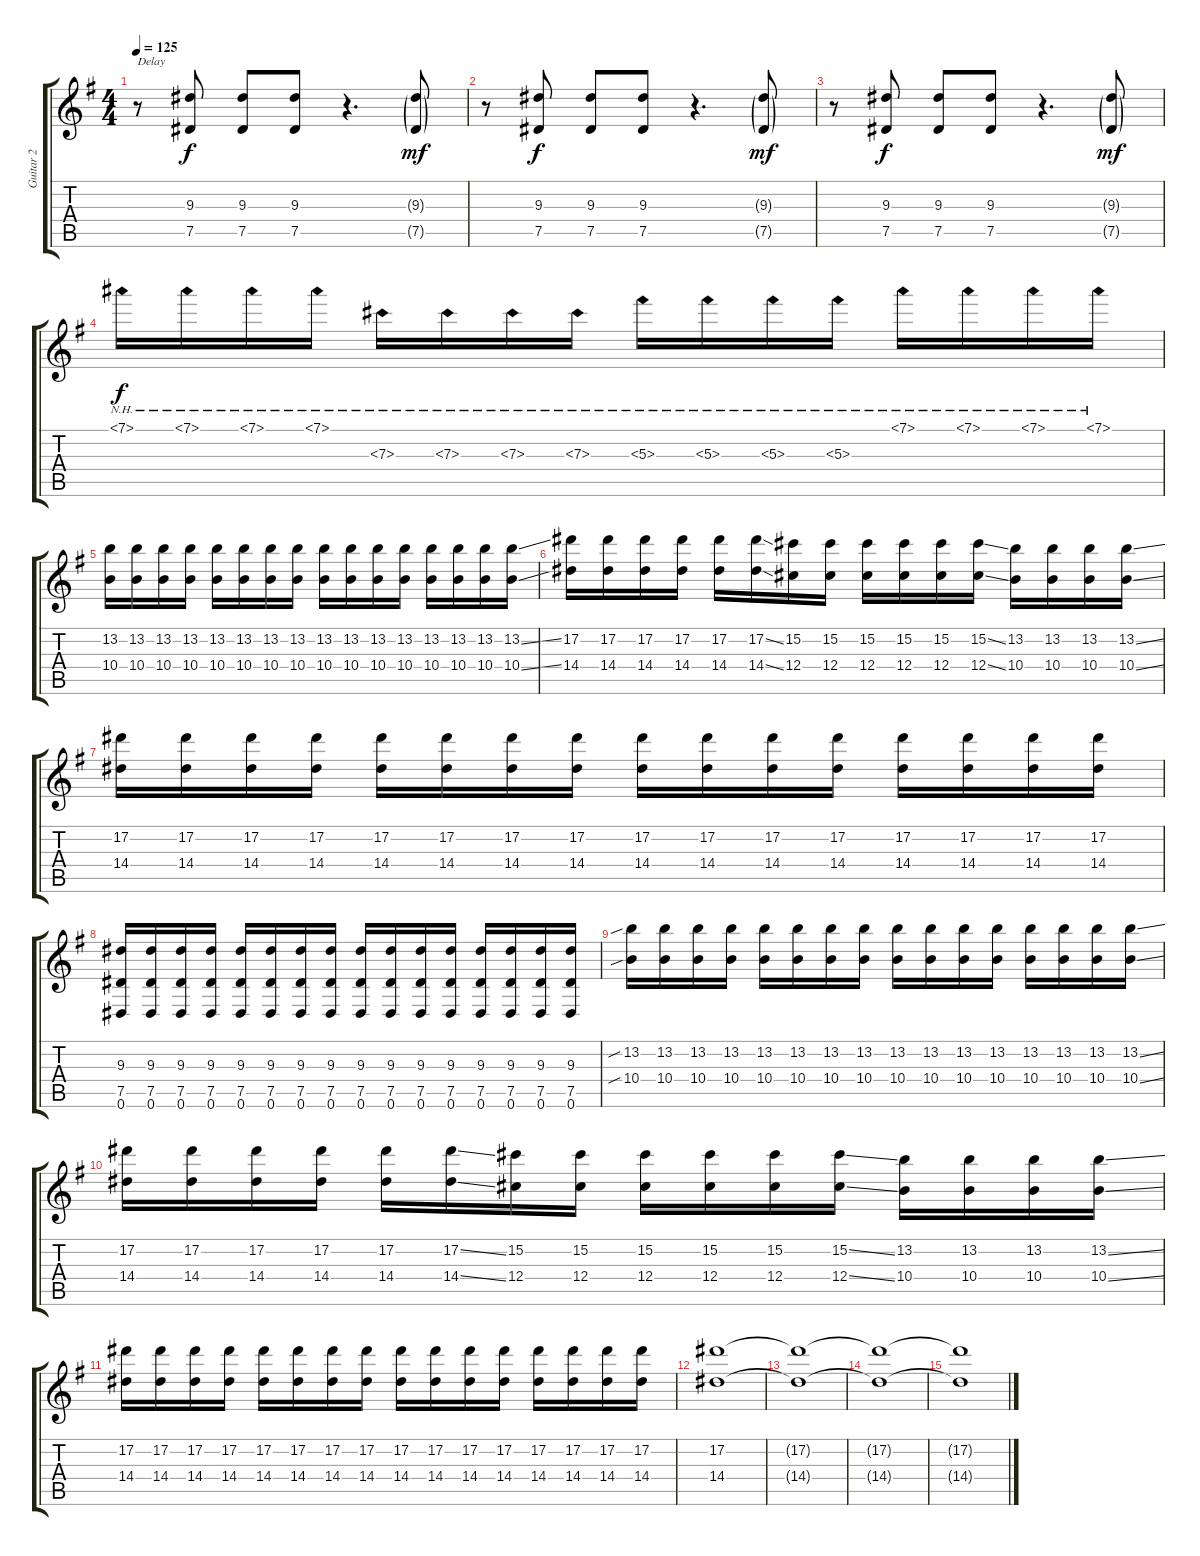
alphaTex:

\track ("Guitar 2" "Guitar 2") {instrument distortionguitar}
\staff {score tabs}
\tuning (Eb4 Bb3 Gb3 Db3 Ab2 Eb2) {hide}
\ts (4 4)
\tempo 125
\clef g2
\ks eminor
r.8{txt "Delay" dy f instrument distortionguitar} (9.3 7.5).8 (9.3 7.5).8 (9.3 7.5).8 r.4{d} (9.3{g} 7.5{g}).8{dy mf} |
r.8 (9.3 7.5).8{dy f} (9.3 7.5).8 (9.3 7.5).8 r.4{d} (9.3{g} 7.5{g}).8{dy mf} |
r.8 (9.3 7.5).8{dy f} (9.3 7.5).8 (9.3 7.5).8 r.4{d} (9.3{g} 7.5{g}).8{dy mf} |
7.1{nh}.16{dy f} 7.1{nh}.16 7.1{nh}.16 7.1{nh}.16 7.3{nh}.16 7.3{nh}.16 7.3{nh}.16 7.3{nh}.16 5.3{nh}.16 5.3{nh}.16 5.3{nh}.16 5.3{nh}.16 7.1{nh}.16 7.1{nh}.16 7.1{nh}.16 7.1{nh}.16 |
(13.2 10.4).16 (13.2 10.4).16 (13.2 10.4).16 (13.2 10.4).16 (13.2 10.4).16 (13.2 10.4).16 (13.2 10.4).16 (13.2 10.4).16 (13.2 10.4).16 (13.2 10.4).16 (13.2 10.4).16 (13.2 10.4).16 (13.2 10.4).16 (13.2 10.4).16 (13.2 10.4).16 (13.2{ss} 10.4{ss}).16 |
(17.2 14.4).16 (17.2 14.4).16 (17.2 14.4).16 (17.2 14.4).16 (17.2 14.4).16 (17.2{ss} 14.4{ss}).16 (15.2 12.4).16 (15.2 12.4).16 (15.2 12.4).16 (15.2 12.4).16 (15.2 12.4).16 (15.2{ss} 12.4{ss}).16 (13.2 10.4).16 (13.2 10.4).16 (13.2 10.4).16 (13.2{ss} 10.4{ss}).16 |
(17.2 14.4).16 (17.2 14.4).16 (17.2 14.4).16 (17.2 14.4).16 (17.2 14.4).16 (17.2 14.4).16 (17.2 14.4).16 (17.2 14.4).16 (17.2 14.4).16 (17.2 14.4).16 (17.2 14.4).16 (17.2 14.4).16 (17.2 14.4).16 (17.2 14.4).16 (17.2 14.4).16 (17.2 14.4).16 |
(9.3 7.5 0.6).16 (9.3 7.5 0.6).16 (9.3 7.5 0.6).16 (9.3 7.5 0.6).16 (9.3 7.5 0.6).16 (9.3 7.5 0.6).16 (9.3 7.5 0.6).16 (9.3 7.5 0.6).16 (9.3 7.5 0.6).16 (9.3 7.5 0.6).16 (9.3 7.5 0.6).16 (9.3 7.5 0.6).16 (9.3 7.5 0.6).16 (9.3 7.5 0.6).16 (9.3 7.5 0.6).16 (9.3 7.5 0.6).16 |
(13.2{sib} 10.4{sib}).16 (13.2 10.4).16 (13.2 10.4).16 (13.2 10.4).16 (13.2 10.4).16 (13.2 10.4).16 (13.2 10.4).16 (13.2 10.4).16 (13.2 10.4).16 (13.2 10.4).16 (13.2 10.4).16 (13.2 10.4).16 (13.2 10.4).16 (13.2 10.4).16 (13.2 10.4).16 (13.2{ss} 10.4{ss}).16 |
(17.2 14.4).16 (17.2 14.4).16 (17.2 14.4).16 (17.2 14.4).16 (17.2 14.4).16 (17.2{ss} 14.4{ss}).16 (15.2 12.4).16 (15.2 12.4).16 (15.2 12.4).16 (15.2 12.4).16 (15.2 12.4).16 (15.2{ss} 12.4{ss}).16 (13.2 10.4).16 (13.2 10.4).16 (13.2 10.4).16 (13.2{ss} 10.4{ss}).16 |
(17.2 14.4).16 (17.2 14.4).16 (17.2 14.4).16 (17.2 14.4).16 (17.2 14.4).16 (17.2 14.4).16 (17.2 14.4).16 (17.2 14.4).16 (17.2 14.4).16 (17.2 14.4).16 (17.2 14.4).16 (17.2 14.4).16 (17.2 14.4).16 (17.2 14.4).16 (17.2 14.4).16 (17.2 14.4).16 |
(17.2 14.4).1{volume 0} |
(17.2{t} 14.4{t}).1 |
(17.2{t} 14.4{t}).1 |
(17.2{t} 14.4{t}).1
